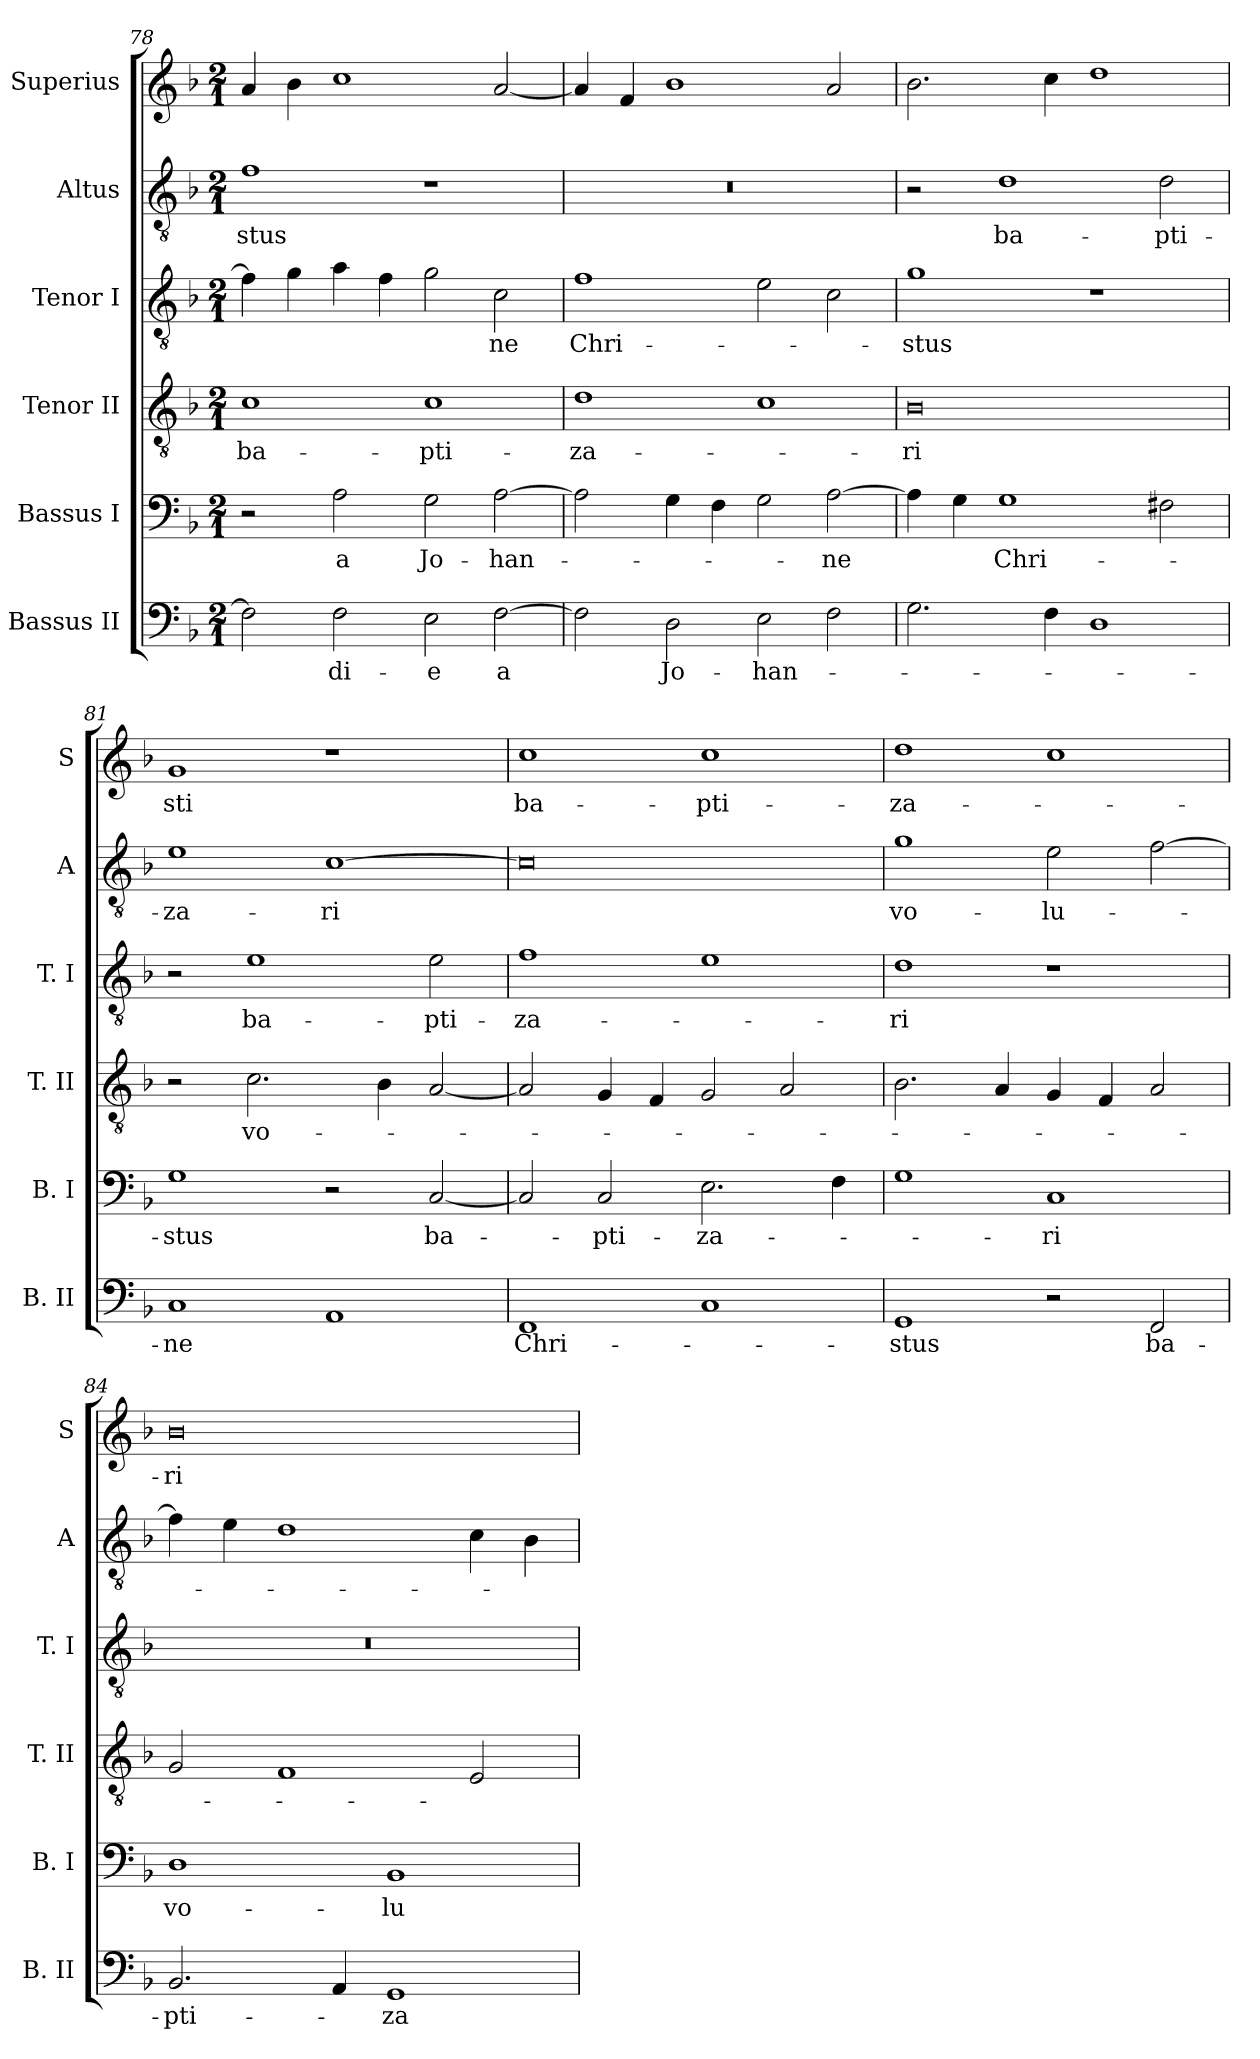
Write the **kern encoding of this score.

**kern	**text	**kern	**text	**kern	**text	**kern	**text	**kern	**text	**kern	**text
*part6	*part6	*part5	*part5	*part4	*part4	*part3	*part3	*part2	*part2	*part1	*part1
*staff6	*staff6	*staff5	*staff5	*staff4	*staff4	*staff3	*staff3	*staff2	*staff2	*staff1	*staff1
*I"Bassus II	*	*I"Bassus I	*	*I"Tenor II	*	*I"Tenor I	*	*I"Altus	*	*I"Superius	*
*I'B. II	*	*I'B. I	*	*I'T. II	*	*I'T. I	*	*I'A	*	*I'S	*
*clefF4	*	*clefF4	*	*clefGv2	*	*clefGv2	*	*clefGv2	*	*clefG2	*
*k[b-]	*	*k[b-]	*	*k[b-]	*	*k[b-]	*	*k[b-]	*	*k[b-]	*
*F:	*	*F:	*	*F:	*	*F:	*	*F:	*	*F:	*
*M2/1	*	*M2/1	*	*M2/1	*	*M2/1	*	*M2/1	*	*M2/1	*
=78	=78	=78	=78	=78	=78	=78	=78	=78	=78	=78	=78
2F]	.	2r	.	1c	ba-	4f]	.	1f	-stus	4a	.
.	.	.	.	.	.	4g	.	.	.	4b-	.
2F	-di-	2A	a	.	.	4a	.	.	.	1cc	.
.	.	.	.	.	.	4f	.	.	.	.	.
2E	-e	2G	Jo-	1c	-pti-	2g	.	1r	.	.	.
[2F	a	[2A	-han-	.	.	2c	-ne	.	.	[2a	.
=79	=79	=79	=79	=79	=79	=79	=79	=79	=79	=79	=79
2F]	.	2A]	.	1d	-za-	1f	Chri-	0r	.	4a]	.
.	.	.	.	.	.	.	.	.	.	4f	.
2D	Jo-	4G	.	.	.	.	.	.	.	1b-	.
.	.	4F	.	.	.	.	.	.	.	.	.
2E	-han-	2G	.	1c	.	2e	.	.	.	.	.
2F	.	[2A	-ne	.	.	2c	.	.	.	2a	.
=80	=80	=80	=80	=80	=80	=80	=80	=80	=80	=80	=80
2.G	.	4A]	.	0B-	-ri	1g	-stus	2r	.	2.b-	.
.	.	4G	.	.	.	.	.	.	.	.	.
.	.	1G	Chri-	.	.	.	.	1d	ba-	.	.
4F	.	.	.	.	.	.	.	.	.	4cc	.
1D	.	.	.	.	.	1r	.	.	.	1dd	.
.	.	2F#X	.	.	.	.	.	2d	-pti-	.	.
=81	=81	=81	=81	=81	=81	=81	=81	=81	=81	=81	=81
1C	-ne	1G	-stus	2r	.	2r	.	1e	-za-	1g	-sti
.	.	.	.	2.c	vo-	1e	ba-	.	.	.	.
1AA	.	2r	.	.	.	.	.	[1c	-ri	1r	.
.	.	.	.	4B-	.	.	.	.	.	.	.
.	.	[2C	ba-	[2A	.	2e	-pti-	.	.	.	.
=82	=82	=82	=82	=82	=82	=82	=82	=82	=82	=82	=82
1FF	Chri-	2C]	.	2A]	.	1f	-za-	0c]	.	1cc	ba-
.	.	2C	-pti-	4G	.	.	.	.	.	.	.
.	.	.	.	4F	.	.	.	.	.	.	.
1C	.	2.E	-za-	2G	.	1e	.	.	.	1cc	-pti-
.	.	.	.	2A	.	.	.	.	.	.	.
.	.	4F	.	.	.	.	.	.	.	.	.
=83	=83	=83	=83	=83	=83	=83	=83	=83	=83	=83	=83
1GG	-stus	1G	.	2.B-	.	1d	-ri	1g	vo-	1dd	-za-
.	.	.	.	4A	.	.	.	.	.	.	.
2r	.	1C	-ri	4G	.	1r	.	2e	-lu-	1cc	.
.	.	.	.	4F	.	.	.	.	.	.	.
2FF	ba-	.	.	2A	.	.	.	[2f	.	.	.
=84	=84	=84	=84	=84	=84	=84	=84	=84	=84	=84	=84
2.BB-	-pti-	1D	vo-	2G	.	0r	.	4f]	.	0b-	-ri
.	.	.	.	.	.	.	.	4e	.	.	.
.	.	.	.	1F	.	.	.	1d	.	.	.
4AA	.	.	.	.	.	.	.	.	.	.	.
1GG	-za-	1BB-	-lu-	.	.	.	.	.	.	.	.
.	.	.	.	2E	.	.	.	4c	.	.	.
.	.	.	.	.	.	.	.	4B-	.	.	.
=	=	=	=	=	=	=	=	=	=	=	=
*-	*-	*-	*-	*-	*-	*-	*-	*-	*-	*-	*-
